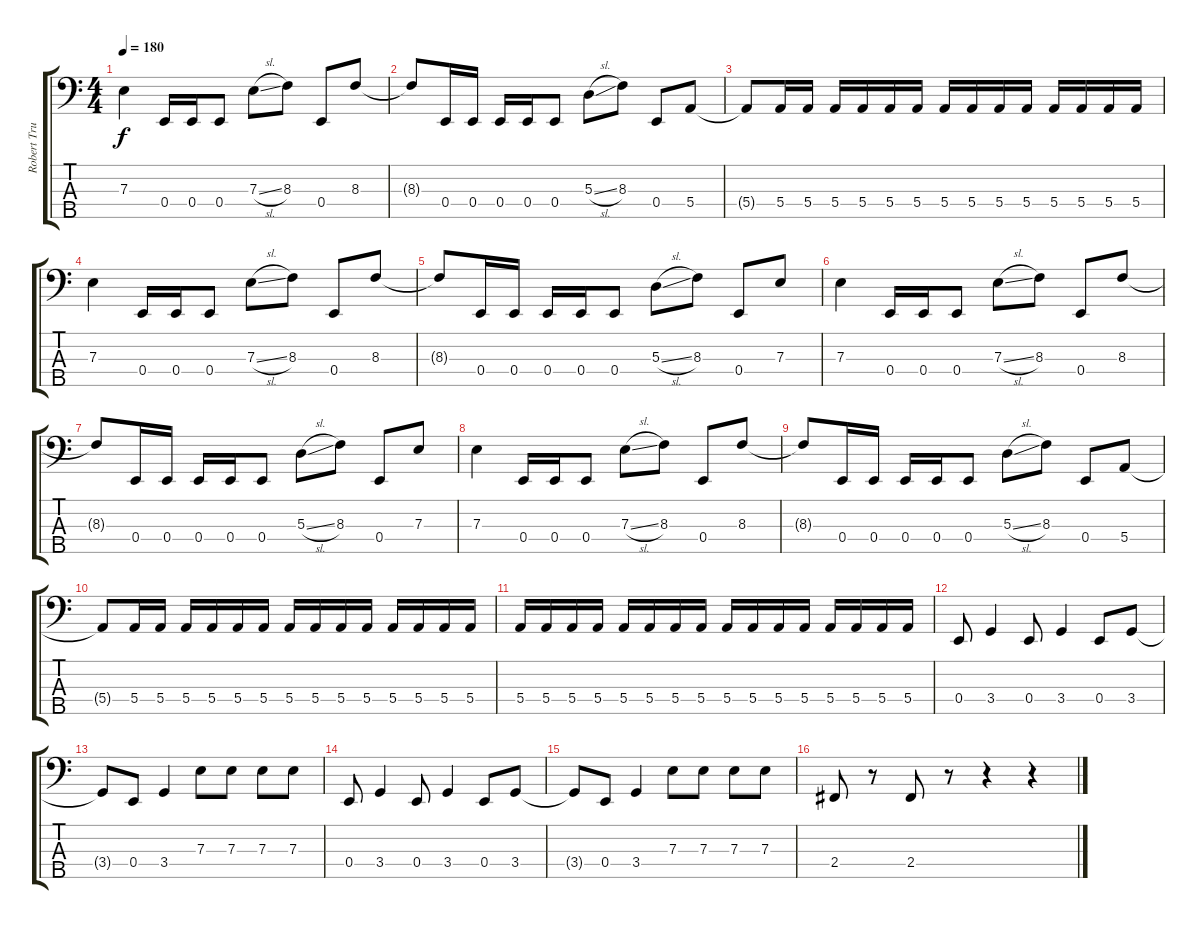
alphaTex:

\track ("Robert Trujillo" "Robert Tru") {instrument electricbassfinger}
\staff {score tabs}
\tuning (G2 D2 A1 E1 B0) {hide}
\ts (4 4)
\tempo 180
\clef f4
\ks c
7.3.4{dy f} 0.4.16 0.4.16 0.4.8 7.3{sl}.8 8.3.8 0.4.8 8.3.8 |
8.3{t}.8 0.4.16 0.4.16 0.4.16 0.4.16 0.4.8 5.3{sl}.8 8.3.8 0.4.8 5.4.8 |
5.4{t}.8 5.4.16 5.4.16 5.4.16 5.4.16 5.4.16 5.4.16 5.4.16 5.4.16 5.4.16 5.4.16 5.4.16 5.4.16 5.4.16 5.4.16 |
7.3.4 0.4.16 0.4.16 0.4.8 7.3{sl}.8 8.3.8 0.4.8 8.3.8 |
8.3{t}.8 0.4.16 0.4.16 0.4.16 0.4.16 0.4.8 5.3{sl}.8 8.3.8 0.4.8 7.3.8 |
7.3.4 0.4.16 0.4.16 0.4.8 7.3{sl}.8 8.3.8 0.4.8 8.3.8 |
8.3{t}.8 0.4.16 0.4.16 0.4.16 0.4.16 0.4.8 5.3{sl}.8 8.3.8 0.4.8 7.3.8 |
7.3.4 0.4.16 0.4.16 0.4.8 7.3{sl}.8 8.3.8 0.4.8 8.3.8 |
8.3{t}.8 0.4.16 0.4.16 0.4.16 0.4.16 0.4.8 5.3{sl}.8 8.3.8 0.4.8 5.4.8 |
5.4{t}.8 5.4.16 5.4.16 5.4.16 5.4.16 5.4.16 5.4.16 5.4.16 5.4.16 5.4.16 5.4.16 5.4.16 5.4.16 5.4.16 5.4.16 |
5.4.16 5.4.16 5.4.16 5.4.16 5.4.16 5.4.16 5.4.16 5.4.16 5.4.16 5.4.16 5.4.16 5.4.16 5.4.16 5.4.16 5.4.16 5.4.16 |
0.4.8 3.4.4 0.4.8 3.4.4 0.4.8 3.4.8 |
3.4{t}.8 0.4.8 3.4.4 7.3.8 7.3.8 7.3.8 7.3.8 |
0.4.8 3.4.4 0.4.8 3.4.4 0.4.8 3.4.8 |
3.4{t}.8 0.4.8 3.4.4 7.3.8 7.3.8 7.3.8 7.3.8 |
2.4.8 r.8 2.4.8 r.8 r.4 r.4
